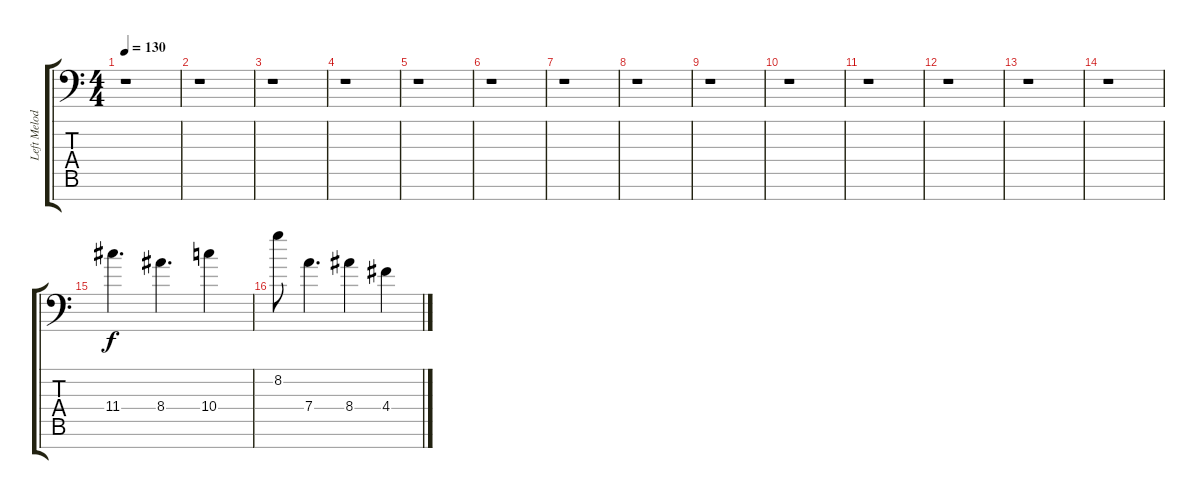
\track ("Left Melody B4 Sweeps " "Left Melod") {instrument distortionguitar}
\staff {score tabs}
\tuning (E4 B3 Gb3 D3 A2 E2 A1) {hide}
\ts (4 4)
\tempo 130
\clef f4
\ks c
r.1{dy f} |
r.1 |
r.1 |
r.1 |
r.1 |
r.1 |
r.1 |
r.1 |
r.1 |
r.1 |
r.1 |
r.1 |
r.1 |
r.1 |
11.4.4{d} 8.4.4{d} 10.4.4 |
8.2.8 7.4.4{d} 8.4.4 4.4.4
